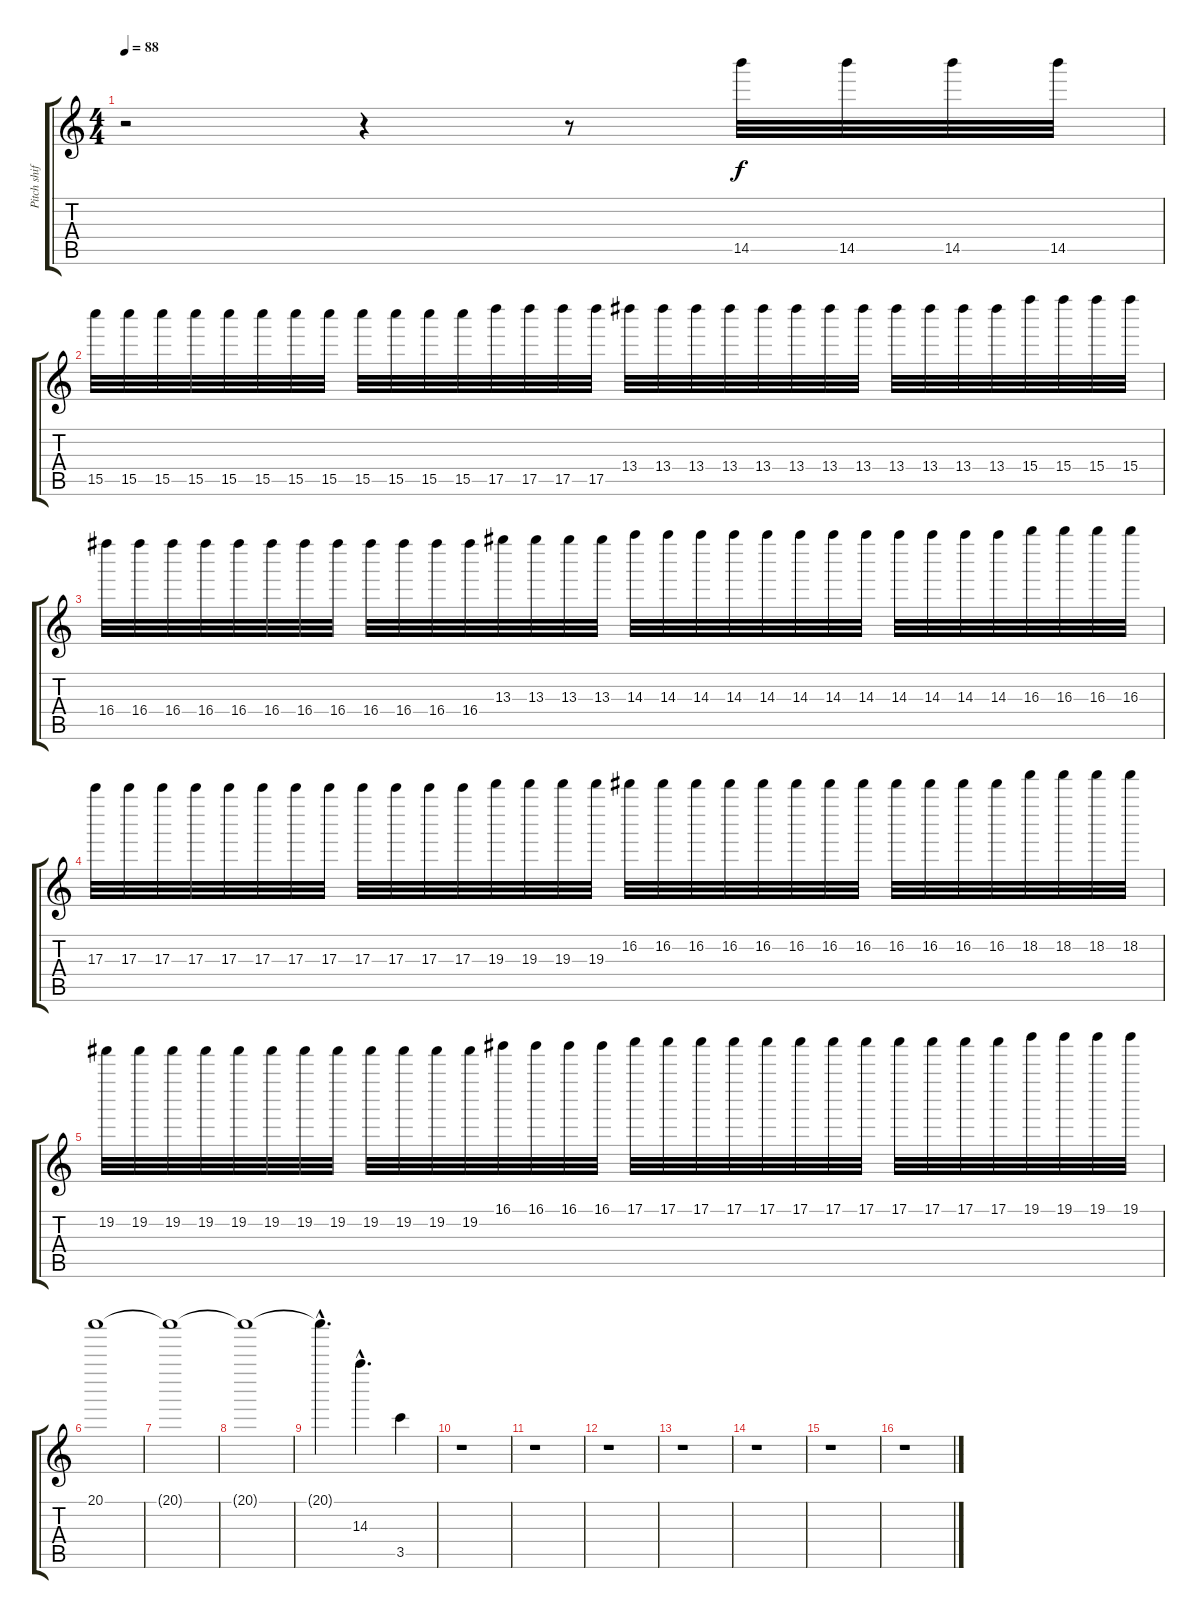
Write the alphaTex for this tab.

\track ("Pitch shifter effect" "Pitch shif") {instrument distortionguitar}
\staff {score tabs}
\tuning (E6 B5 G5 D5 A4 E4) {hide}
\ts (4 4)
\tempo 88
\clef g2
\ks c
r.2{dy f} r.4 r.8 14.5.32 14.5.32 14.5.32 14.5.32 |
15.5.32 15.5.32 15.5.32 15.5.32 15.5.32 15.5.32 15.5.32 15.5.32 15.5.32 15.5.32 15.5.32 15.5.32 17.5.32 17.5.32 17.5.32 17.5.32 13.4.32 13.4.32 13.4.32 13.4.32 13.4.32 13.4.32 13.4.32 13.4.32 13.4.32 13.4.32 13.4.32 13.4.32 15.4.32 15.4.32 15.4.32 15.4.32 |
16.4.32 16.4.32 16.4.32 16.4.32 16.4.32 16.4.32 16.4.32 16.4.32 16.4.32 16.4.32 16.4.32 16.4.32 13.3.32 13.3.32 13.3.32 13.3.32 14.3.32 14.3.32 14.3.32 14.3.32 14.3.32 14.3.32 14.3.32 14.3.32 14.3.32 14.3.32 14.3.32 14.3.32 16.3.32 16.3.32 16.3.32 16.3.32 |
17.3.32 17.3.32 17.3.32 17.3.32 17.3.32 17.3.32 17.3.32 17.3.32 17.3.32 17.3.32 17.3.32 17.3.32 19.3.32 19.3.32 19.3.32 19.3.32 16.2.32 16.2.32 16.2.32 16.2.32 16.2.32 16.2.32 16.2.32 16.2.32 16.2.32 16.2.32 16.2.32 16.2.32 18.2.32 18.2.32 18.2.32 18.2.32 |
19.2.32 19.2.32 19.2.32 19.2.32 19.2.32 19.2.32 19.2.32 19.2.32 19.2.32 19.2.32 19.2.32 19.2.32 16.1.32 16.1.32 16.1.32 16.1.32 17.1.32 17.1.32 17.1.32 17.1.32 17.1.32 17.1.32 17.1.32 17.1.32 17.1.32 17.1.32 17.1.32 17.1.32 19.1.32 19.1.32 19.1.32 19.1.32 |
20.1.1 |
20.1{t}.1 |
20.1{t}.1 |
20.1{hac t}.4{d} 14.3{hac}.4{d} 3.5.4 |
r.1 |
r.1 |
r.1 |
r.1 |
r.1 |
r.1 |
r.1
